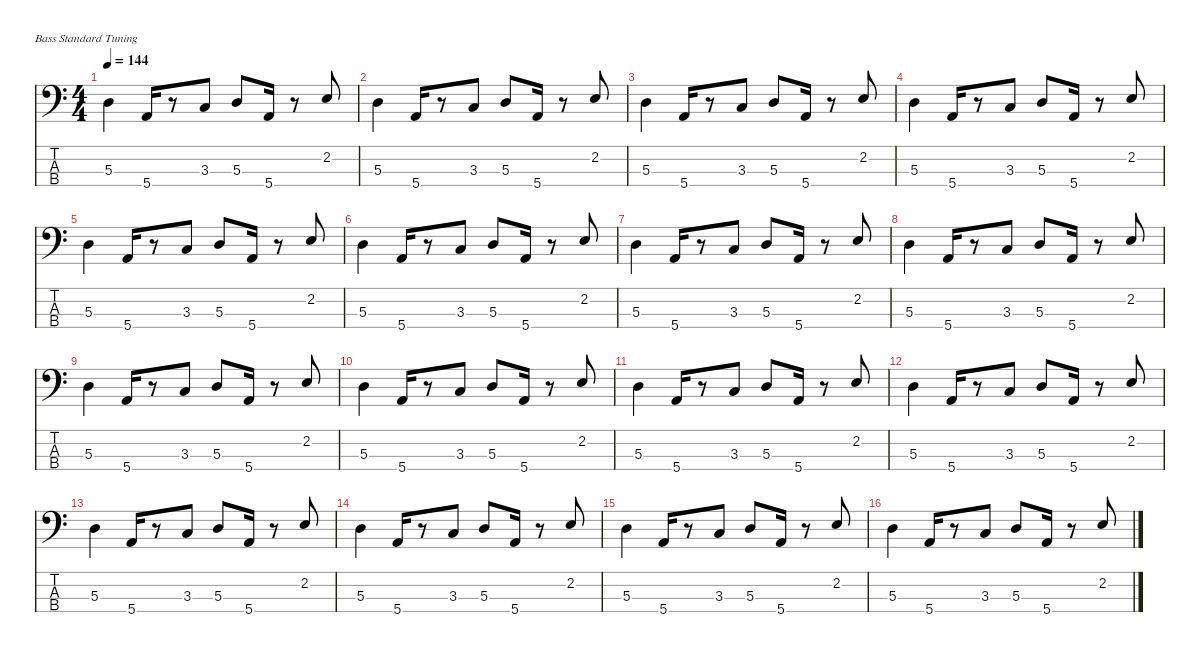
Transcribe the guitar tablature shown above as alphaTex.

\defaultSystemsLayout 4
\hideDynamics
\bracketExtendMode nobrackets
\singleTrackTrackNamePolicy hidden
\multiTrackTrackNamePolicy hidden
\firstSystemTrackNameMode fullname
\firstSystemTrackNameOrientation horizontal
\otherSystemsTrackNameOrientation horizontal
\track ("Bass" "el.bs.") {instrument electricbassfinger}
\staff {score tabs}
\tuning (G2 D2 A1 E1)
\ts (4 4)
\tempo 144
\clef f4
\ks c
5.3.4{dy f beam Down} 5.4.16{beam Up} r.8{beam Up} 3.3.8{beam Up} 5.3.8{beam Up} 5.4.16{beam Up} r.8{beam Up} 2.2.8{beam Down} |
5.3.4{beam Down} 5.4.16{beam Up} r.8{beam Up} 3.3.8{beam Up} 5.3.8{beam Up} 5.4.16{beam Up} r.8{beam Up} 2.2.8{beam Down} |
5.3.4{beam Down} 5.4.16{beam Up} r.8{beam Up} 3.3.8{beam Up} 5.3.8{beam Up} 5.4.16{beam Up} r.8{beam Up} 2.2.8{beam Down} |
5.3.4{beam Down} 5.4.16{beam Up} r.8{beam Up} 3.3.8{beam Up} 5.3.8{beam Up} 5.4.16{beam Up} r.8{beam Up} 2.2.8{beam Down} |
5.3.4{beam Down} 5.4.16{beam Up} r.8{beam Up} 3.3.8{beam Up} 5.3.8{beam Up} 5.4.16{beam Up} r.8{beam Up} 2.2.8{beam Down} |
5.3.4{beam Down} 5.4.16{beam Up} r.8{beam Up} 3.3.8{beam Up} 5.3.8{beam Up} 5.4.16{beam Up} r.8{beam Up} 2.2.8{beam Down} |
5.3.4{beam Down} 5.4.16{beam Up} r.8{beam Up} 3.3.8{beam Up} 5.3.8{beam Up} 5.4.16{beam Up} r.8{beam Up} 2.2.8{beam Down} |
5.3.4{beam Down} 5.4.16{beam Up} r.8{beam Up} 3.3.8{beam Up} 5.3.8{beam Up} 5.4.16{beam Up} r.8{beam Up} 2.2.8{beam Down} |
5.3.4{beam Down} 5.4.16{beam Up} r.8{beam Up} 3.3.8{beam Up} 5.3.8{beam Up} 5.4.16{beam Up} r.8{beam Up} 2.2.8{beam Down} |
5.3.4{beam Down} 5.4.16{beam Up} r.8{beam Up} 3.3.8{beam Up} 5.3.8{beam Up} 5.4.16{beam Up} r.8{beam Up} 2.2.8{beam Down} |
5.3.4{beam Down} 5.4.16{beam Up} r.8{beam Up} 3.3.8{beam Up} 5.3.8{beam Up} 5.4.16{beam Up} r.8{beam Up} 2.2.8{beam Down} |
5.3.4{beam Down} 5.4.16{beam Up} r.8{beam Up} 3.3.8{beam Up} 5.3.8{beam Up} 5.4.16{beam Up} r.8{beam Up} 2.2.8{beam Down} |
5.3.4{beam Down} 5.4.16{beam Up} r.8{beam Up} 3.3.8{beam Up} 5.3.8{beam Up} 5.4.16{beam Up} r.8{beam Up} 2.2.8{beam Down} |
5.3.4{beam Down} 5.4.16{beam Up} r.8{beam Up} 3.3.8{beam Up} 5.3.8{beam Up} 5.4.16{beam Up} r.8{beam Up} 2.2.8{beam Down} |
5.3.4{beam Down} 5.4.16{beam Up} r.8{beam Up} 3.3.8{beam Up} 5.3.8{beam Up} 5.4.16{beam Up} r.8{beam Up} 2.2.8{beam Down} |
5.3.4{beam Down} 5.4.16{beam Up} r.8{beam Up} 3.3.8{beam Up} 5.3.8{beam Up} 5.4.16{beam Up} r.8{beam Up} 2.2.8{beam Down}
